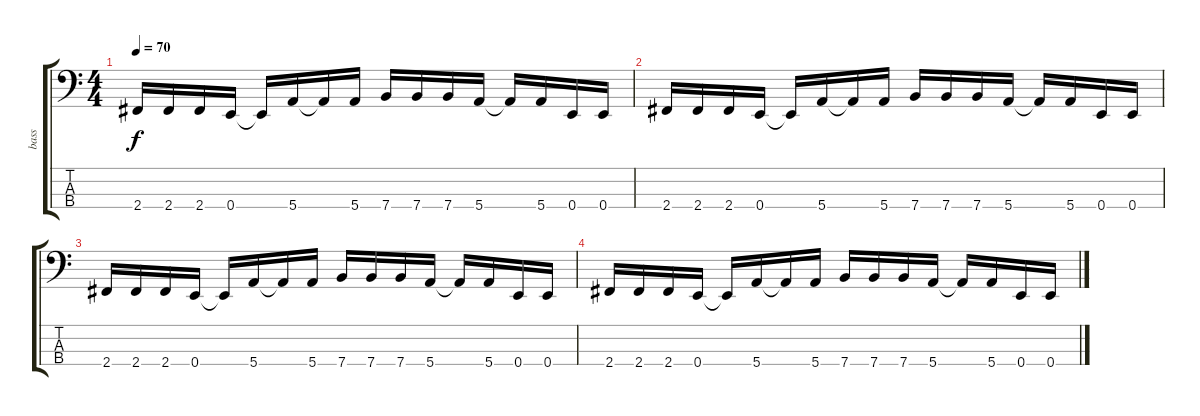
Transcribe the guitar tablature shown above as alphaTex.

\track ("bass" "bass") {instrument electricbasspick}
\staff {score tabs}
\tuning (G2 D2 A1 E1) {hide}
\ts (4 4)
\tempo 70
\clef f4
\ks c
2.4.16{dy f instrument electricbasspick} 2.4.16 2.4.16 0.4.16 0.4{t}.16 5.4.16 5.4{t}.16 5.4.16 7.4.16 7.4.16 7.4.16 5.4.16 5.4{t}.16 5.4.16 0.4.16 0.4.16 |
2.4.16 2.4.16 2.4.16 0.4.16 0.4{t}.16 5.4.16 5.4{t}.16 5.4.16 7.4.16 7.4.16 7.4.16 5.4.16 5.4{t}.16 5.4.16 0.4.16 0.4.16 |
2.4.16 2.4.16 2.4.16 0.4.16 0.4{t}.16 5.4.16 5.4{t}.16 5.4.16 7.4.16 7.4.16 7.4.16 5.4.16 5.4{t}.16 5.4.16 0.4.16 0.4.16 |
2.4.16 2.4.16 2.4.16 0.4.16 0.4{t}.16 5.4.16 5.4{t}.16 5.4.16 7.4.16 7.4.16 7.4.16 5.4.16 5.4{t}.16 5.4.16 0.4.16 0.4.16
